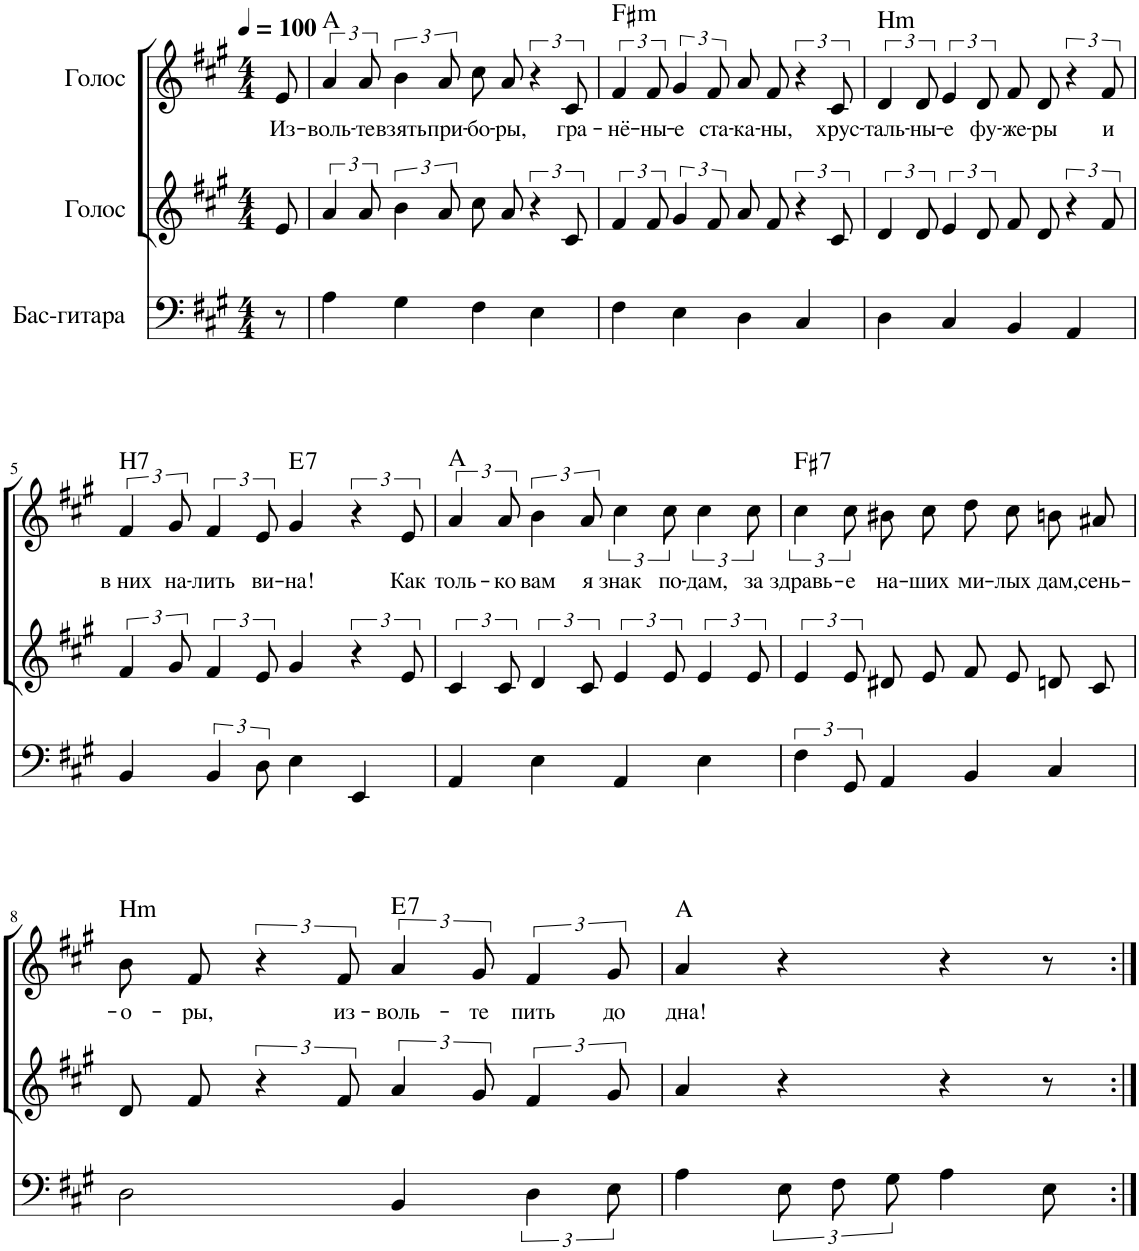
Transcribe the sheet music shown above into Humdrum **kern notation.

**kern	**kern	**kern	**text	**harte
*part3	*part2	*part1	*part1	*part1
*staff3	*staff2	*staff1	*staff1	*
*I"Бас-гитара	*I"Голос	*I"Голос	*	*
*clefF4	*clefG2	*clefG2	*	*
*Trd7c12	*	*	*	*
*k[f#c#g#]	*k[f#c#g#]	*k[f#c#g#]	*	*
*M4/4	*M4/4	*M4/4	*	*
*MM100	*MM100	*MM100	*	*
=1	=1	=1	=1	=1
!	!	!	!LO:LY:b	!
8r	8e/	8e/	Из-	.
=2	=2	=2	=2	=2
!	!	!	!LO:LY:b	!
4A\	6a/	6a/	-воль-	A:maj
!	!	!	!LO:LY:b	!
.	12a/	12a/	-те	.
!	!	!	!LO:LY:b	!
4G#\	6b\	6b\	взять	.
!	!	!	!LO:LY:b	!
.	12a/	12a/	при-	.
!	!	!	!LO:LY:b	!
4F#\	8cc#\L	8cc#\L	-бо-	.
!	!	!	!LO:LY:b	!
.	8a\J	8a\J	-ры,	.
4E\	6r	6r	.	.
!	!	!	!LO:LY:b	!
.	12c#/	12c#/	гра-	.
=3	=3	=3	=3	=3
!	!	!	!LO:LY:b	!LO:H:kt=m
4F#\	6f#/	6f#/	-нё-	F#:min
!	!	!	!LO:LY:b	!
.	12f#/	12f#/	-ны-	.
!	!	!	!LO:LY:b	!
4E\	6g#/	6g#/	-е	.
!	!	!	!LO:LY:b	!
.	12f#/	12f#/	ста-	.
!	!	!	!LO:LY:b	!
4D\	8a/L	8a/L	-ка-	.
!	!	!	!LO:LY:b	!
.	8f#/J	8f#/J	-ны,	.
4C#/	6r	6r	.	.
!	!	!	!LO:LY:b	!
.	12c#/	12c#/	хрус-	.
=4	=4	=4	=4	=4
!	!	!	!LO:LY:b	!LO:H:kt=Hm
4D\	6d/	6d/	-таль-	N
!	!	!	!LO:LY:b	!
.	12d/	12d/	-ны-	.
!	!	!	!LO:LY:b	!
4C#/	6e/	6e/	-е	.
!	!	!	!LO:LY:b	!
.	12d/	12d/	фу-	.
!	!	!	!LO:LY:b	!
4BB/	8f#/L	8f#/L	-же-	.
!	!	!	!LO:LY:b	!
.	8d/J	8d/J	-ры	.
4AA/	6r	6r	.	.
!	!	!	!LO:LY:b	!
.	12f#/	12f#/	и	.
!!LO:LB:g=z
=5	=5	=5	=5	=5
!	!	!	!LO:LY:b	!LO:H:kt=H7
4BB/	6f#/	6f#/	в них	N
!	!	!	!LO:LY:b	!
.	12g#/	12g#/	на-	.
!	!	!	!LO:LY:b	!
6BB/	6f#/	6f#/	-лить	.
!	!	!	!LO:LY:b	!
12D\	12e/	12e/	ви-	.
!	!	!	!LO:LY:b	!LO:H:kt=7
4E\	4g#/	4g#/	-на!	E:7
4EE/	6r	6r	.	.
!	!	!	!LO:LY:b	!
.	12e/	12e/	Как	.
=6	=6	=6	=6	=6
!	!	!	!LO:LY:b	!
4AA/	6c#/	6a/	толь-	A:maj
!	!	!	!LO:LY:b	!
.	12c#/	12a/	-ко	.
!	!	!	!LO:LY:b	!
4E\	6d/	6b\	вам	.
!	!	!	!LO:LY:b	!
.	12c#/	12a/	я	.
!	!	!	!LO:LY:b	!
4AA/	6e/	6cc#\	знак	.
!	!	!	!LO:LY:b	!
.	12e/	12cc#\	по-	.
!	!	!	!LO:LY:b	!
4E\	6e/	6cc#\	-дам,	.
!	!	!	!LO:LY:b	!
.	12e/	12cc#\	за	.
=7	=7	=7	=7	=7
!	!	!	!LO:LY:b	!LO:H:kt=7
6F#\	6e/	6cc#\	здравь-	F#:7
!	!	!	!LO:LY:b	!
12GG#/	12e/	12cc#\	-е	.
!	!	!	!LO:LY:b	!
4AA/	8d#X/L	8b#X\L	на-	.
!	!	!	!LO:LY:b	!
.	8e/J	8cc#\J	-ших	.
!	!	!	!LO:LY:b	!
4BB/	8f#/L	8dd\L	ми-	.
!	!	!	!LO:LY:b	!
.	8e/J	8cc#\J	-лых	.
!	!	!	!LO:LY:b	!
4C#/	8dn/L	8bn/L	дам,	.
!	!	!	!LO:LY:b	!
.	8c#/J	8a#X/J	сень-	.
!!LO:LB:g=z
=8	=8	=8	=8	=8
!	!	!	!LO:LY:b	!LO:H:kt=Hm
2D\	8d/L	8b/L	-о-	N
!	!	!	!LO:LY:b	!
.	8f#/J	8f#/J	-ры,	.
.	6r	6r	.	.
!	!	!	!LO:LY:b	!
.	12f#/	12f#/	из-	.
!	!	!	!LO:LY:b	!LO:H:kt=7
4BB/	6a/	6a/	-воль-	E:7
!	!	!	!LO:LY:b	!
.	12g#/	12g#/	-те	.
!	!	!	!LO:LY:b	!
6D\	6f#/	6f#/	пить	.
!	!	!	!LO:LY:b	!
12E\	12g#/	12g#/	до	.
=9	=9	=9	=9	=9
!	!	!	!LO:LY:b	!
4A\	4a/	4a/	дна!	A:maj
12E\L	4r	4r	.	.
12F#\	.	.	.	.
12G#\J	.	.	.	.
4A\	4r	4r	.	.
8E\	8r	8r	.	.
=:|!	=:|!	=:|!	=:|!	=:|!
*-	*-	*-	*-	*-
